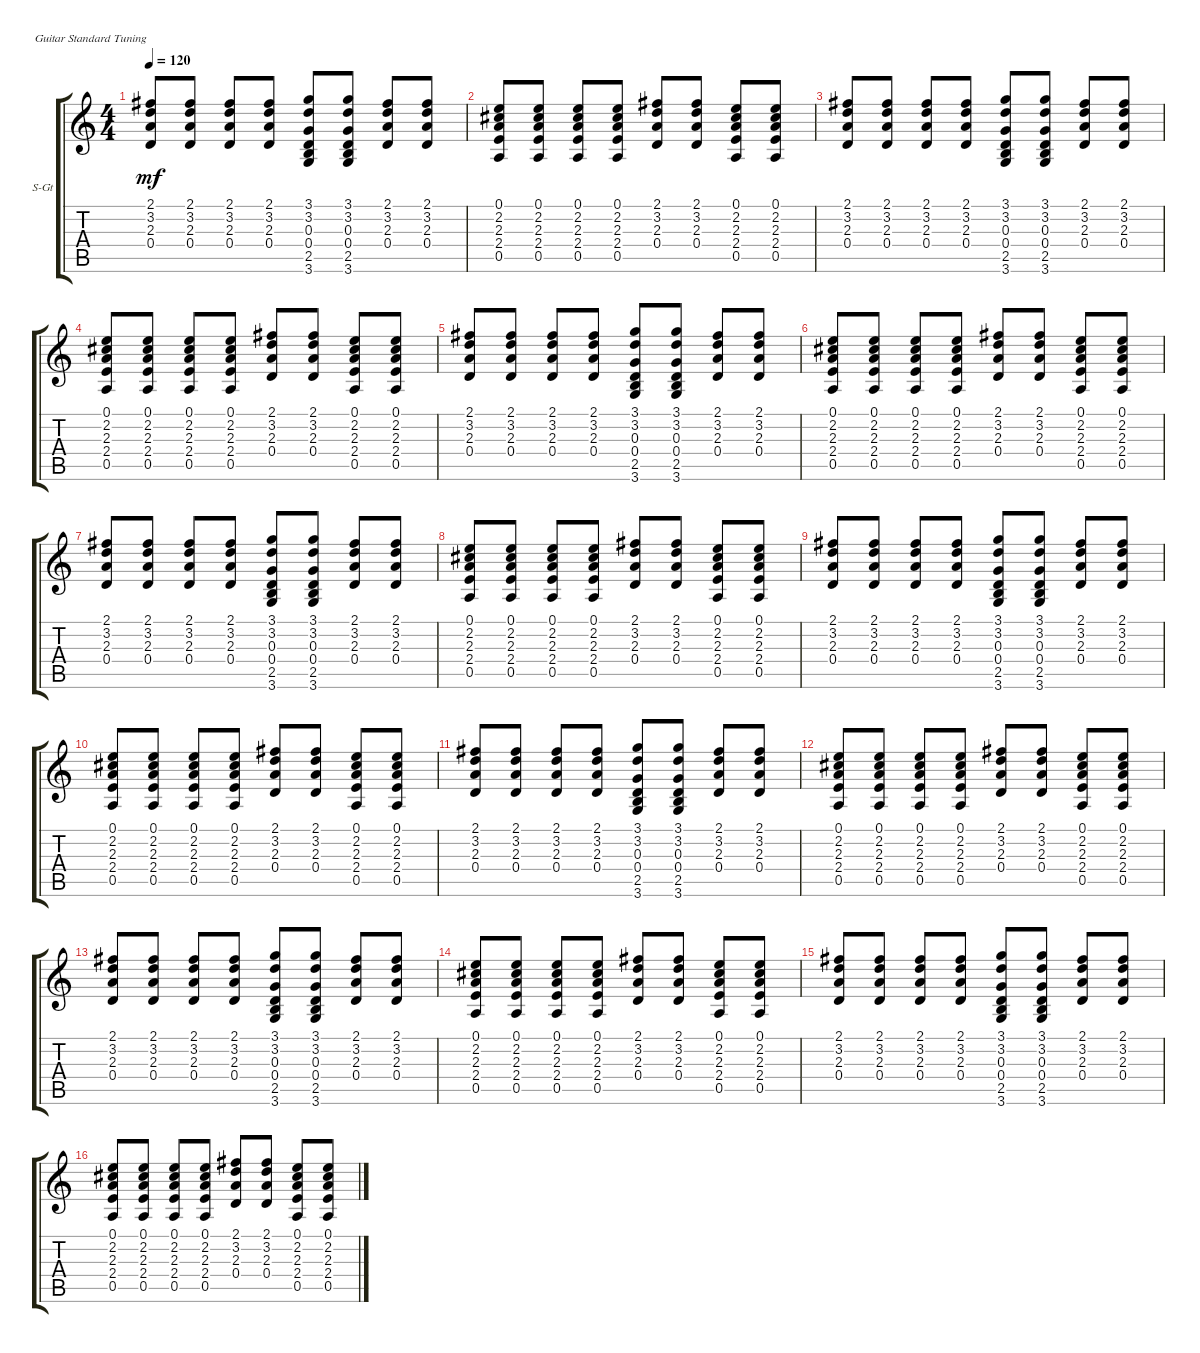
\bracketExtendMode groupsimilarinstruments
\firstSystemTrackNameOrientation horizontal
\otherSystemsTrackNameOrientation horizontal
\track ("Guitar 2" "S-Gt") {instrument acousticguitarsteel}
\staff {score tabs}
\tuning (E4 B3 G3 D3 A2 E2)
\ts (4 4)
\tempo 120
\clef g2
\ks c
(2.1 3.2 2.3 0.4).8{dy mf} (2.1 3.2 2.3 0.4).8 (2.1 3.2 2.3 0.4).8 (2.1 3.2 2.3 0.4).8 (3.1 3.2 0.3 0.4 2.5 3.6).8 (3.1 3.2 0.3 0.4 2.5 3.6).8 (2.1 3.2 2.3 0.4).8 (2.1 3.2 2.3 0.4).8 |
(0.1 2.2 2.3 2.4 0.5).8 (0.1 2.2 2.3 2.4 0.5).8 (0.1 2.2 2.3 2.4 0.5).8 (0.1 2.2 2.3 2.4 0.5).8 (2.1 3.2 2.3 0.4).8 (2.1 3.2 2.3 0.4).8 (0.1 2.2 2.3 2.4 0.5).8 (0.1 2.2 2.3 2.4 0.5).8 |
(2.1 3.2 2.3 0.4).8 (2.1 3.2 2.3 0.4).8 (2.1 3.2 2.3 0.4).8 (2.1 3.2 2.3 0.4).8 (3.1 3.2 0.3 0.4 2.5 3.6).8 (3.1 3.2 0.3 0.4 2.5 3.6).8 (2.1 3.2 2.3 0.4).8 (2.1 3.2 2.3 0.4).8 |
(0.1 2.2 2.3 2.4 0.5).8 (0.1 2.2 2.3 2.4 0.5).8 (0.1 2.2 2.3 2.4 0.5).8 (0.1 2.2 2.3 2.4 0.5).8 (2.1 3.2 2.3 0.4).8 (2.1 3.2 2.3 0.4).8 (0.1 2.2 2.3 2.4 0.5).8 (0.1 2.2 2.3 2.4 0.5).8 |
(2.1 3.2 2.3 0.4).8 (2.1 3.2 2.3 0.4).8 (2.1 3.2 2.3 0.4).8 (2.1 3.2 2.3 0.4).8 (3.1 3.2 0.3 0.4 2.5 3.6).8 (3.1 3.2 0.3 0.4 2.5 3.6).8 (2.1 3.2 2.3 0.4).8 (2.1 3.2 2.3 0.4).8 |
(0.1 2.2 2.3 2.4 0.5).8 (0.1 2.2 2.3 2.4 0.5).8 (0.1 2.2 2.3 2.4 0.5).8 (0.1 2.2 2.3 2.4 0.5).8 (2.1 3.2 2.3 0.4).8 (2.1 3.2 2.3 0.4).8 (0.1 2.2 2.3 2.4 0.5).8 (0.1 2.2 2.3 2.4 0.5).8 |
(2.1 3.2 2.3 0.4).8 (2.1 3.2 2.3 0.4).8 (2.1 3.2 2.3 0.4).8 (2.1 3.2 2.3 0.4).8 (3.1 3.2 0.3 0.4 2.5 3.6).8 (3.1 3.2 0.3 0.4 2.5 3.6).8 (2.1 3.2 2.3 0.4).8 (2.1 3.2 2.3 0.4).8 |
(0.1 2.2 2.3 2.4 0.5).8 (0.1 2.2 2.3 2.4 0.5).8 (0.1 2.2 2.3 2.4 0.5).8 (0.1 2.2 2.3 2.4 0.5).8 (2.1 3.2 2.3 0.4).8 (2.1 3.2 2.3 0.4).8 (0.1 2.2 2.3 2.4 0.5).8 (0.1 2.2 2.3 2.4 0.5).8 |
(2.1 3.2 2.3 0.4).8 (2.1 3.2 2.3 0.4).8 (2.1 3.2 2.3 0.4).8 (2.1 3.2 2.3 0.4).8 (3.1 3.2 0.3 0.4 2.5 3.6).8 (3.1 3.2 0.3 0.4 2.5 3.6).8 (2.1 3.2 2.3 0.4).8 (2.1 3.2 2.3 0.4).8 |
(0.1 2.2 2.3 2.4 0.5).8 (0.1 2.2 2.3 2.4 0.5).8 (0.1 2.2 2.3 2.4 0.5).8 (0.1 2.2 2.3 2.4 0.5).8 (2.1 3.2 2.3 0.4).8 (2.1 3.2 2.3 0.4).8 (0.1 2.2 2.3 2.4 0.5).8 (0.1 2.2 2.3 2.4 0.5).8 |
(2.1 3.2 2.3 0.4).8 (2.1 3.2 2.3 0.4).8 (2.1 3.2 2.3 0.4).8 (2.1 3.2 2.3 0.4).8 (3.1 3.2 0.3 0.4 2.5 3.6).8 (3.1 3.2 0.3 0.4 2.5 3.6).8 (2.1 3.2 2.3 0.4).8 (2.1 3.2 2.3 0.4).8 |
(0.1 2.2 2.3 2.4 0.5).8 (0.1 2.2 2.3 2.4 0.5).8 (0.1 2.2 2.3 2.4 0.5).8 (0.1 2.2 2.3 2.4 0.5).8 (2.1 3.2 2.3 0.4).8 (2.1 3.2 2.3 0.4).8 (0.1 2.2 2.3 2.4 0.5).8 (0.1 2.2 2.3 2.4 0.5).8 |
(2.1 3.2 2.3 0.4).8 (2.1 3.2 2.3 0.4).8 (2.1 3.2 2.3 0.4).8 (2.1 3.2 2.3 0.4).8 (3.1 3.2 0.3 0.4 2.5 3.6).8 (3.1 3.2 0.3 0.4 2.5 3.6).8 (2.1 3.2 2.3 0.4).8 (2.1 3.2 2.3 0.4).8 |
(0.1 2.2 2.3 2.4 0.5).8 (0.1 2.2 2.3 2.4 0.5).8 (0.1 2.2 2.3 2.4 0.5).8 (0.1 2.2 2.3 2.4 0.5).8 (2.1 3.2 2.3 0.4).8 (2.1 3.2 2.3 0.4).8 (0.1 2.2 2.3 2.4 0.5).8 (0.1 2.2 2.3 2.4 0.5).8 |
(2.1 3.2 2.3 0.4).8 (2.1 3.2 2.3 0.4).8 (2.1 3.2 2.3 0.4).8 (2.1 3.2 2.3 0.4).8 (3.1 3.2 0.3 0.4 2.5 3.6).8 (3.1 3.2 0.3 0.4 2.5 3.6).8 (2.1 3.2 2.3 0.4).8 (2.1 3.2 2.3 0.4).8 |
(0.1 2.2 2.3 2.4 0.5).8 (0.1 2.2 2.3 2.4 0.5).8 (0.1 2.2 2.3 2.4 0.5).8 (0.1 2.2 2.3 2.4 0.5).8 (2.1 3.2 2.3 0.4).8 (2.1 3.2 2.3 0.4).8 (0.1 2.2 2.3 2.4 0.5).8 (0.1 2.2 2.3 2.4 0.5).8
